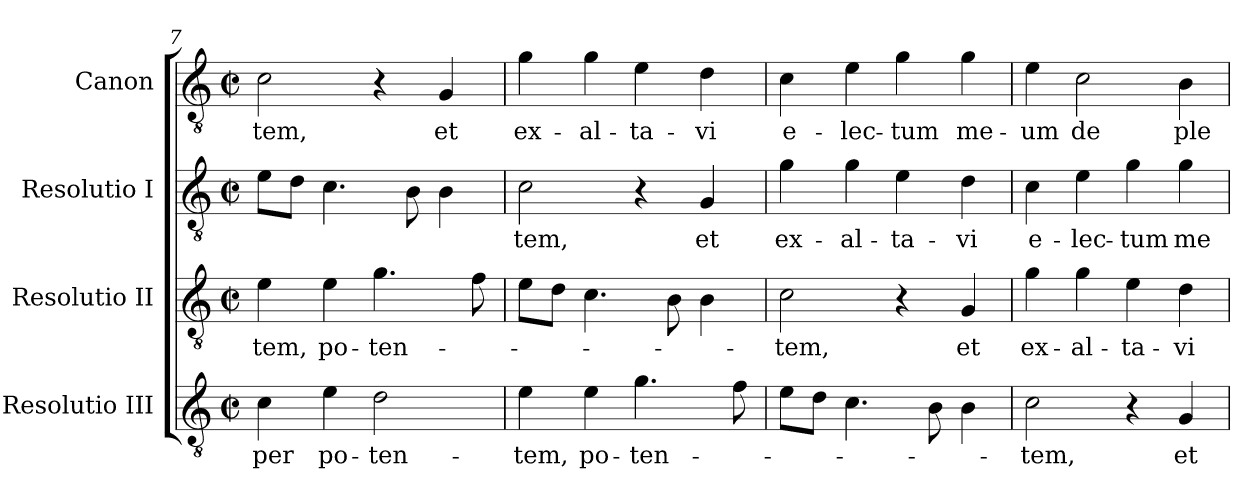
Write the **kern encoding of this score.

**kern	**text	**kern	**text	**kern	**text	**kern	**text
*part4	*part4	*part3	*part3	*part2	*part2	*part1	*part1
*staff4	*staff4	*staff3	*staff3	*staff2	*staff2	*staff1	*staff1
*I"Resolutio III	*	*I"Resolutio II	*	*I"Resolutio I	*	*I"Canon	*
*I'T.	*	*I'T.	*	*I'T.	*	*	*
!!LO:LB:g=z
*clefGv2	*	*clefGv2	*	*clefGv2	*	*clefGv2	*
*ITrd7c12	*	*ITrd7c12	*	*ITrd7c12	*	*ITrd7c12	*
*k[]	*	*k[]	*	*k[]	*	*k[]	*
*C:	*	*C:	*	*C:	*	*C:	*
*M2/2	*	*M2/2	*	*M2/2	*	*M2/2	*
*met(c|)	*	*met(c|)	*	*met(c|)	*	*met(c|)	*
=7	=7	=7	=7	=7	=7	=7	=7
!	!LO:LY:b:color=#000000	!	!	!	!	!	!
!	!	!	!LO:LY:b:color=#000000	!	!	!	!
!	!	!	!	!	!	!	!LO:LY:b:color=#000000
4Ci\	-per	4Ei\	-tem,	8Ei\L	.	2Ci\	-tem,
.	.	.	.	8Di\J	.	.	.
!	!LO:LY:b:color=#000000	!	!	!	!	!	!
!	!	!	!LO:LY:b:color=#000000	!	!	!	!
4Ei\	po-	4Ei\	po-	4.Ci\	.	.	.
!	!LO:LY:b:color=#000000	!	!	!	!	!	!
!	!	!	!LO:LY:b:color=#000000	!	!	!	!
2Di\	-ten-	4.Gi\	-ten-	.	.	4r	.
.	.	.	.	8BBi\	.	.	.
!	!	!	!	!	!	!	!LO:LY:b:color=#000000
.	.	.	.	4BBi\	.	4GGi/	et
.	.	8Fi\	.	.	.	.	.
=8	=8	=8	=8	=8	=8	=8	=8
!	!LO:LY:b:color=#000000	!	!	!	!	!	!
!	!	!	!	!	!LO:LY:b:color=#000000	!	!
!	!	!	!	!	!	!	!LO:LY:b:color=#000000
4Ei\	-tem,	8Ei\L	.	2Ci\	-tem,	4Gi\	ex-
.	.	8Di\J	.	.	.	.	.
!	!LO:LY:b:color=#000000	!	!	!	!	!	!
!	!	!	!	!	!	!	!LO:LY:b:color=#000000
4Ei\	po-	4.Ci\	.	.	.	4Gi\	-al-
!	!LO:LY:b:color=#000000	!	!	!	!	!	!
!	!	!	!	!	!	!	!LO:LY:b:color=#000000
4.Gi\	-ten-	.	.	4r	.	4Ei\	-ta-
.	.	8BBi\	.	.	.	.	.
!	!	!	!	!	!LO:LY:b:color=#000000	!	!
!	!	!	!	!	!	!	!LO:LY:b:color=#000000
.	.	4BBi\	.	4GGi/	et	4Di\	-vi
8Fi\	.	.	.	.	.	.	.
=9	=9	=9	=9	=9	=9	=9	=9
!	!	!	!LO:LY:b:color=#000000	!	!	!	!
!	!	!	!	!	!LO:LY:b:color=#000000	!	!
!	!	!	!	!	!	!	!LO:LY:b:color=#000000
8Ei\L	.	2Ci\	-tem,	4Gi\	ex-	4Ci\	e-
8Di\J	.	.	.	.	.	.	.
!	!	!	!	!	!LO:LY:b:color=#000000	!	!
!	!	!	!	!	!	!	!LO:LY:b:color=#000000
4.Ci\	.	.	.	4Gi\	-al-	4Ei\	-lec-
!	!	!	!	!	!LO:LY:b:color=#000000	!	!
!	!	!	!	!	!	!	!LO:LY:b:color=#000000
.	.	4r	.	4Ei\	-ta-	4Gi\	-tum
8BBi\	.	.	.	.	.	.	.
!	!	!	!LO:LY:b:color=#000000	!	!	!	!
!	!	!	!	!	!LO:LY:b:color=#000000	!	!
!	!	!	!	!	!	!	!LO:LY:b:color=#000000
4BBi\	.	4GGi/	et	4Di\	-vi	4Gi\	me-
=10	=10	=10	=10	=10	=10	=10	=10
!	!LO:LY:b:color=#000000	!	!	!	!	!	!
!	!	!	!LO:LY:b:color=#000000	!	!	!	!
!	!	!	!	!	!LO:LY:b:color=#000000	!	!
!	!	!	!	!	!	!	!LO:LY:b:color=#000000
2Ci\	-tem,	4Gi\	ex-	4Ci\	e-	4Ei\	-um
!	!	!	!LO:LY:b:color=#000000	!	!	!	!
!	!	!	!	!	!LO:LY:b:color=#000000	!	!
!	!	!	!	!	!	!	!LO:LY:b:color=#000000
.	.	4Gi\	-al-	4Ei\	-lec-	2Ci\	de
!	!	!	!LO:LY:b:color=#000000	!	!	!	!
!	!	!	!	!	!LO:LY:b:color=#000000	!	!
4r	.	4Ei\	-ta-	4Gi\	-tum	.	.
!	!LO:LY:b:color=#000000	!	!	!	!	!	!
!	!	!	!LO:LY:b:color=#000000	!	!	!	!
!	!	!	!	!	!LO:LY:b:color=#000000	!	!
!	!	!	!	!	!	!	!LO:LY:b:color=#000000
4GGi/	et	4Di\	-vi	4Gi\	me-	4BBi\	ple-
=	=	=	=	=	=	=	=
*-	*-	*-	*-	*-	*-	*-	*-
